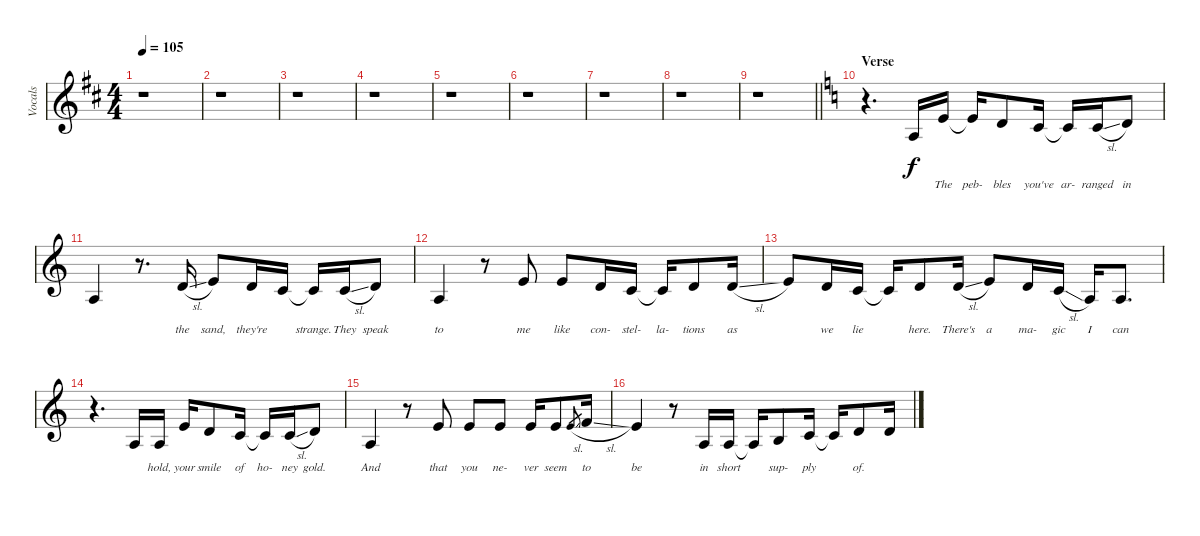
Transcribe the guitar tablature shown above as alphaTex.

\track ("Vocals" "Vocals") {instrument tenorsax}
\staff {score}
\tuning (E4 B3 G3 D3 A2 E2) {hide}
\ts (4 4)
\tempo 105
\clef g2
\ks bminor
r.1{dy f instrument tenorsax} |
r.1 |
r.1 |
r.1 |
r.1 |
r.1 |
r.1 |
r.1 |
\barLineRight lightlight
r.1 |
\section ("" "Verse")
\ks aminor
r.4{d} 7.4.16{lyrics (0 "") lyrics (1 "") lyrics (2 "") lyrics (3 "") lyrics (4 "")} 5.2.16{lyrics (0 "The") lyrics (1 "") lyrics (2 "") lyrics (3 "") lyrics (4 "")} 5.2{t}.16{lyrics (0 "peb-") lyrics (1 "") lyrics (2 "") lyrics (3 "") lyrics (4 "")} 7.3.8{lyrics (0 "bles") lyrics (1 "") lyrics (2 "") lyrics (3 "") lyrics (4 "")} 5.3.16{lyrics (0 "you've") lyrics (1 "") lyrics (2 "") lyrics (3 "") lyrics (4 "")} 5.3{t}.16{lyrics (0 "ar-") lyrics (1 "") lyrics (2 "") lyrics (3 "") lyrics (4 "")} 5.3{sl}.16{lyrics (0 "ranged") lyrics (1 "") lyrics (2 "") lyrics (3 "") lyrics (4 "")} 7.3.8{lyrics (0 "in") lyrics (1 "") lyrics (2 "") lyrics (3 "") lyrics (4 "")} |
7.4.4{lyrics (0 "") lyrics (1 "") lyrics (2 "") lyrics (3 "") lyrics (4 "")} r.8{d} 7.3{sl}.16{lyrics (0 "the") lyrics (1 "") lyrics (2 "") lyrics (3 "") lyrics (4 "")} 9.3.8{lyrics (0 "sand,") lyrics (1 "") lyrics (2 "") lyrics (3 "") lyrics (4 "")} 7.3.16{lyrics (0 "they're") lyrics (1 "") lyrics (2 "") lyrics (3 "") lyrics (4 "")} 5.3.16{lyrics (0 "") lyrics (1 "") lyrics (2 "") lyrics (3 "") lyrics (4 "")} 5.3{t}.16{lyrics (0 "strange.") lyrics (1 "") lyrics (2 "") lyrics (3 "") lyrics (4 "")} 5.3{sl}.16{lyrics (0 "They") lyrics (1 "") lyrics (2 "") lyrics (3 "") lyrics (4 "")} 7.3.8{lyrics (0 "speak") lyrics (1 "") lyrics (2 "") lyrics (3 "") lyrics (4 "")} |
7.4.4{lyrics (0 "to") lyrics (1 "") lyrics (2 "") lyrics (3 "") lyrics (4 "")} r.8 5.2.8{lyrics (0 "me") lyrics (1 "") lyrics (2 "") lyrics (3 "") lyrics (4 "")} 5.2.8{lyrics (0 "like") lyrics (1 "") lyrics (2 "") lyrics (3 "") lyrics (4 "")} 7.3.16{lyrics (0 "con-") lyrics (1 "") lyrics (2 "") lyrics (3 "") lyrics (4 "")} 5.3.16{lyrics (0 "stel-") lyrics (1 "") lyrics (2 "") lyrics (3 "") lyrics (4 "")} 5.3{t}.16{lyrics (0 "la-") lyrics (1 "") lyrics (2 "") lyrics (3 "") lyrics (4 "")} 7.3.8{lyrics (0 "tions") lyrics (1 "") lyrics (2 "") lyrics (3 "") lyrics (4 "")} 7.3{sl}.16{lyrics (0 "as") lyrics (1 "") lyrics (2 "") lyrics (3 "") lyrics (4 "")} |
9.3.8{lyrics (0 "") lyrics (1 "") lyrics (2 "") lyrics (3 "") lyrics (4 "")} 7.3.16{lyrics (0 "we") lyrics (1 "") lyrics (2 "") lyrics (3 "") lyrics (4 "")} 5.3.16{lyrics (0 "lie") lyrics (1 "") lyrics (2 "") lyrics (3 "") lyrics (4 "")} 5.3{t}.16{lyrics (0 "") lyrics (1 "") lyrics (2 "") lyrics (3 "") lyrics (4 "")} 7.3.8{lyrics (0 "here.") lyrics (1 "") lyrics (2 "") lyrics (3 "") lyrics (4 "")} 7.3{sl}.16{lyrics (0 "There's") lyrics (1 "") lyrics (2 "") lyrics (3 "") lyrics (4 "")} 9.3.8{lyrics (0 "a") lyrics (1 "") lyrics (2 "") lyrics (3 "") lyrics (4 "")} 7.3.16{lyrics (0 "ma-") lyrics (1 "") lyrics (2 "") lyrics (3 "") lyrics (4 "")} 5.3{sl}.16{lyrics (0 "gic") lyrics (1 "") lyrics (2 "") lyrics (3 "") lyrics (4 "")} 2.3.16{lyrics (0 "I") lyrics (1 "") lyrics (2 "") lyrics (3 "") lyrics (4 "")} 2.3.8{d lyrics (0 "can") lyrics (1 "") lyrics (2 "") lyrics (3 "") lyrics (4 "")} |
r.4{d} 7.4.16{lyrics (0 "") lyrics (1 "") lyrics (2 "") lyrics (3 "") lyrics (4 "")} 7.4.16{lyrics (0 "hold,") lyrics (1 "") lyrics (2 "") lyrics (3 "") lyrics (4 "")} 5.2.16{lyrics (0 "your") lyrics (1 "") lyrics (2 "") lyrics (3 "") lyrics (4 "")} 7.3.8{lyrics (0 "smile") lyrics (1 "") lyrics (2 "") lyrics (3 "") lyrics (4 "")} 5.3.16{lyrics (0 "of") lyrics (1 "") lyrics (2 "") lyrics (3 "") lyrics (4 "")} 5.3{t}.16{lyrics (0 "ho-") lyrics (1 "") lyrics (2 "") lyrics (3 "") lyrics (4 "")} 5.3{sl}.16{lyrics (0 "ney") lyrics (1 "") lyrics (2 "") lyrics (3 "") lyrics (4 "")} 7.3.8{lyrics (0 "gold.") lyrics (1 "") lyrics (2 "") lyrics (3 "") lyrics (4 "")} |
7.4.4{lyrics (0 "And") lyrics (1 "") lyrics (2 "") lyrics (3 "") lyrics (4 "")} r.8 5.2.8{lyrics (0 "that") lyrics (1 "") lyrics (2 "") lyrics (3 "") lyrics (4 "")} 5.2.8{lyrics (0 "you") lyrics (1 "") lyrics (2 "") lyrics (3 "") lyrics (4 "")} 5.2.8{lyrics (0 "ne-") lyrics (1 "") lyrics (2 "") lyrics (3 "") lyrics (4 "")} 5.2.16{lyrics (0 "ver") lyrics (1 "") lyrics (2 "") lyrics (3 "") lyrics (4 "")} 5.2.8{lyrics (0 "seem") lyrics (1 "") lyrics (2 "") lyrics (3 "") lyrics (4 "")} 5.2{sl}.8{lyrics (0 "") lyrics (1 "") lyrics (2 "") lyrics (3 "") lyrics (4 "") gr} 6.2{sl}.16{lyrics (0 "to") lyrics (1 "") lyrics (2 "") lyrics (3 "") lyrics (4 "")} |
5.2.4{lyrics (0 "be") lyrics (1 "") lyrics (2 "") lyrics (3 "") lyrics (4 "")} r.8 7.4.16{lyrics (0 "in") lyrics (1 "") lyrics (2 "") lyrics (3 "") lyrics (4 "")} 7.4.16{lyrics (0 "short") lyrics (1 "") lyrics (2 "") lyrics (3 "") lyrics (4 "")} 7.4{t}.16{lyrics (0 "") lyrics (1 "") lyrics (2 "") lyrics (3 "") lyrics (4 "")} 4.3.8{lyrics (0 "sup-") lyrics (1 "") lyrics (2 "") lyrics (3 "") lyrics (4 "")} 5.3.16{lyrics (0 "ply") lyrics (1 "") lyrics (2 "") lyrics (3 "") lyrics (4 "")} 5.3{t}.16{lyrics (0 "") lyrics (1 "") lyrics (2 "") lyrics (3 "") lyrics (4 "")} 7.3.8{lyrics (0 "of.") lyrics (1 "") lyrics (2 "") lyrics (3 "") lyrics (4 "")} 7.3{sl}.16{lyrics (0 "") lyrics (1 "") lyrics (2 "") lyrics (3 "") lyrics (4 "")}
